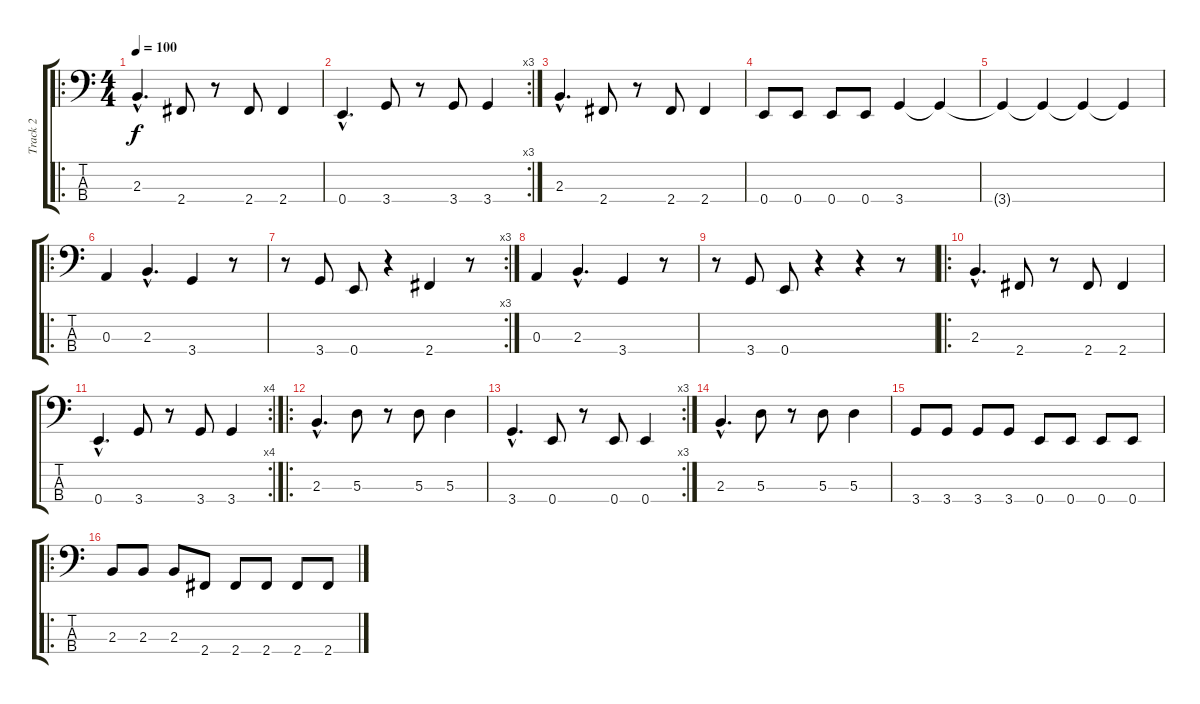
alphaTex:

\track ("Track 2" "Track 2") {instrument electricbassfinger}
\staff {score tabs}
\tuning (G2 D2 A1 E1) {hide}
\ro
\ts (4 4)
\tempo 100
\clef f4
\ks c
2.3{hac}.4{d dy f} 2.4.8 r.8 2.4.8 2.4.4 |
\rc 3
0.4{hac}.4{d} 3.4.8 r.8 3.4.8 3.4.4 |
2.3{hac}.4{d} 2.4.8 r.8 2.4.8 2.4.4 |
0.4.8 0.4.8 0.4.8 0.4.8 3.4.4 3.4{t}.4 |
3.4{t}.4 3.4{t}.4 3.4{t}.4 3.4{t}.4 |
\ro
0.3.4 2.3{hac}.4{d} 3.4.4 r.8 |
\rc 3
r.8 3.4.8 0.4.8 r.4 2.4.4 r.8 |
0.3.4 2.3{hac}.4{d} 3.4.4 r.8 |
r.8 3.4.8 0.4.8 r.4 r.4 r.8 |
\ro
2.3{hac}.4{d} 2.4.8 r.8 2.4.8 2.4.4 |
\rc 4
0.4{hac}.4{d} 3.4.8 r.8 3.4.8 3.4.4 |
\ro
2.3{hac}.4{d} 5.3.8 r.8 5.3.8 5.3.4 |
\rc 3
3.4{hac}.4{d} 0.4.8 r.8 0.4.8 0.4.4 |
2.3{hac}.4{d} 5.3.8 r.8 5.3.8 5.3.4 |
3.4.8 3.4.8 3.4.8 3.4.8 0.4.8 0.4.8 0.4.8 0.4.8 |
\ro
2.3.8 2.3.8 2.3.8 2.4.8 2.4.8 2.4.8 2.4.8 2.4.8
